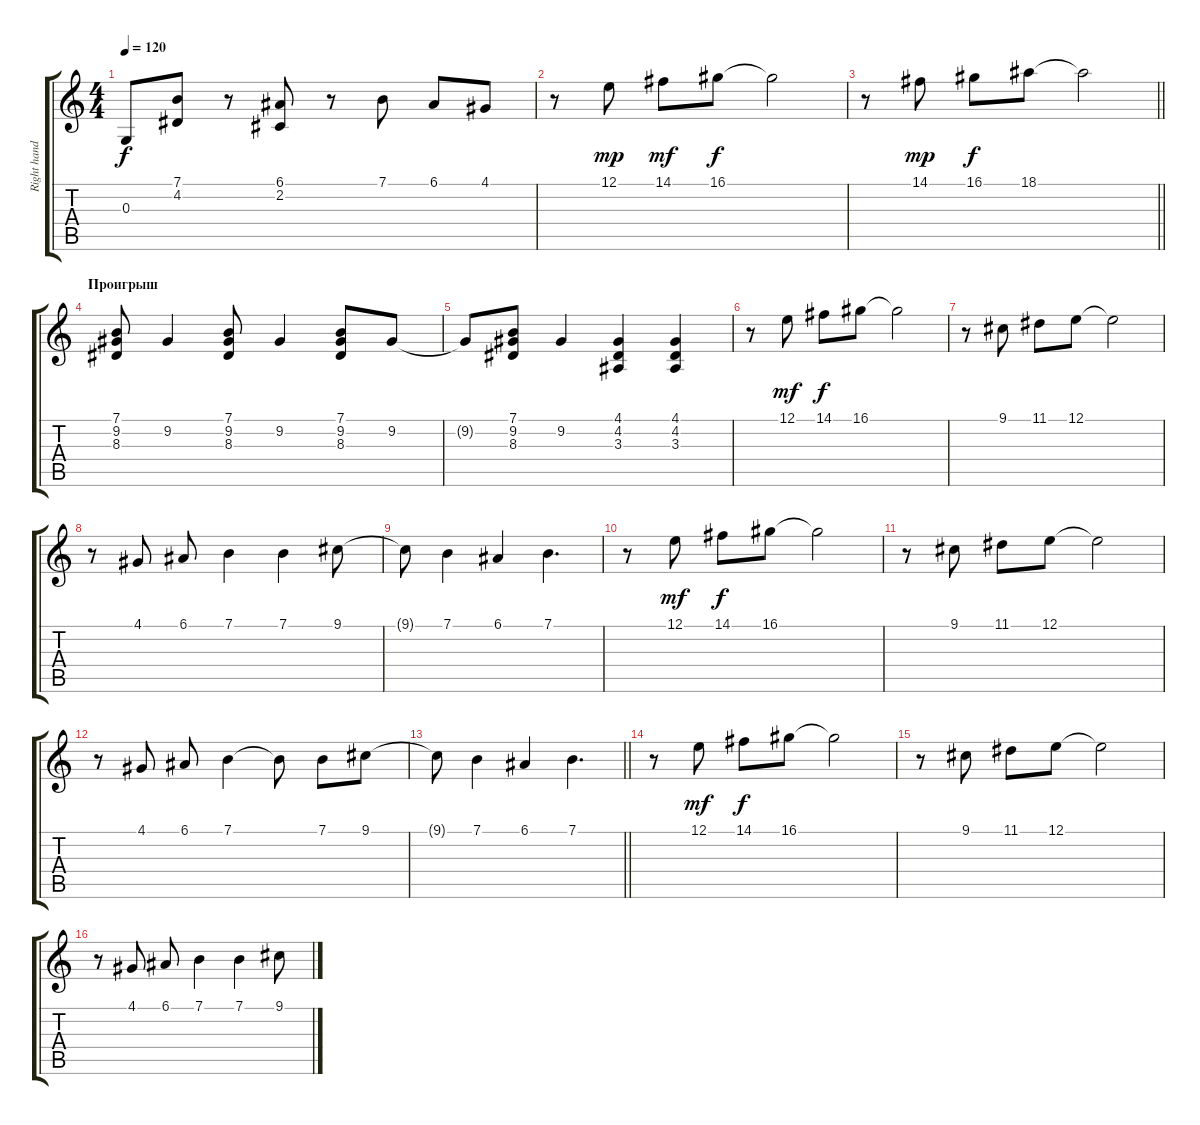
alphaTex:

\track ("Right hand" "Right hand") {instrument acousticgrandpiano}
\staff {score tabs}
\tuning (E4 B3 G3 D3 A2 E2) {hide}
\ts (4 4)
\tempo 120
\clef g2
\ks c
0.3.8{dy f} (7.1 4.2).8 r.8 (6.1 2.2).8 r.8 7.1.8 6.1.8 4.1.8 |
r.8 12.1.8{dy mp} 14.1.8{dy mf} 16.1.8{dy f} 16.1{t}.2 |
\barLineRight lightlight
r.8 14.1.8{dy mp} 16.1.8{dy f} 18.1.8 18.1{t}.2 |
\section ("" "Проигрыш")
(7.1 9.2 8.3).8 9.2.4 (7.1 9.2 8.3).8 9.2.4 (7.1 9.2 8.3).8 9.2.8 |
9.2{t}.8 (7.1 9.2 8.3).8 9.2.4 (4.1 4.2 3.3).4 (4.1 4.2 3.3).4 |
r.8 12.1.8{dy mf} 14.1.8{dy f} 16.1.8 16.1{t}.2 |
r.8 9.1.8 11.1.8 12.1.8 12.1{t}.2 |
r.8 4.1.8 6.1.8 7.1.4 7.1.4 9.1.8 |
9.1{t}.8 7.1.4 6.1.4 7.1.4{d} |
r.8 12.1.8{dy mf} 14.1.8{dy f} 16.1.8 16.1{t}.2 |
r.8 9.1.8 11.1.8 12.1.8 12.1{t}.2 |
r.8 4.1.8 6.1.8 7.1.4 7.1{t}.8 7.1.8 9.1.8 |
\barLineRight lightlight
9.1{t}.8 7.1.4 6.1.4 7.1.4{d} |
r.8 12.1.8{dy mf} 14.1.8{dy f} 16.1.8 16.1{t}.2 |
r.8 9.1.8 11.1.8 12.1.8 12.1{t}.2 |
r.8 4.1.8 6.1.8 7.1.4 7.1.4 9.1.8
